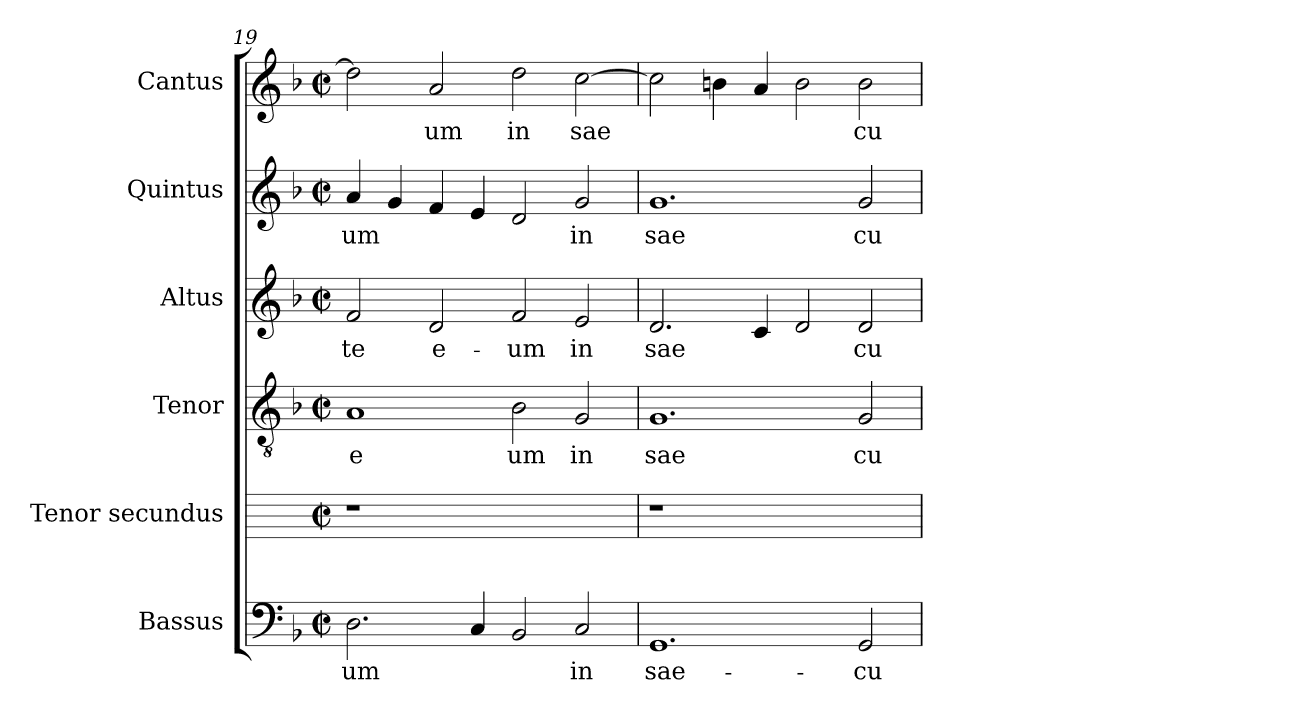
**kern	**text	**kern	**kern	**text	**kern	**text	**kern	**text	**kern	**text
*part6	*part6	*part5	*part4	*part4	*part3	*part3	*part2	*part2	*part1	*part1
*staff6	*staff6	*staff5	*staff4	*staff4	*staff3	*staff3	*staff2	*staff2	*staff1	*staff1
*I"Bassus	*	*I"Tenor  secundus	*I"Tenor	*	*I"Altus	*	*I"Quintus	*	*I"Cantus	*
*I'B	*	*	*I'T	*	*I'A	*	*I'Q	*	*I'C	*
!!LO:PB:g=z
*clefF4	*	*	*clefGv2	*	*clefG2	*	*clefG2	*	*clefG2	*
*k[b-]	*	*k[]	*k[b-]	*	*k[b-]	*	*k[b-]	*	*k[b-]	*
*F:	*	*C:	*F:	*	*F:	*	*F:	*	*F:	*
*M2/2	*	*M2/2	*M2/2	*	*M2/2	*	*M2/2	*	*M2/2	*
*met(c|)	*	*met(c|)	*met(c|)	*	*met(c|)	*	*met(c|)	*	*met(c|)	*
=19	=19	=19	=19	=19	=19	=19	=19	=19	=19	=19
!	!LO:LY:b:cj	!	!	!LO:LY:b:cj	!	!LO:LY:b:cj	!	!LO:LY:b:cj	!	!LO:LY:b:cj
2.D\	um	1r	1A	e	2f/	te	4a/	-um	2dd\]	.
!	!	!	!	!	!	!	!	!LO:LY:b:cj	!	!
.	.	.	.	.	.	.	4g/	.	.	.
!	!	!	!	!	!	!LO:LY:b:cj	!	!LO:LY:b:cj	!	!LO:LY:b:cj
.	.	.	.	.	2d/	e-	4f/	.	2a/	um
!	!LO:LY:b:cj	!	!	!	!	!	!	!LO:LY:b:cj	!	!
4C/	.	.	.	.	.	.	4e/	.	.	.
!	!LO:LY:b:cj	!	!	!LO:LY:b:cj	!	!LO:LY:b:cj	!	!LO:LY:b:cj	!	!LO:LY:b:cj
2BB-/	.	1ryy	2B-\	um	2f/	-um	2d/	.	2dd\	in
!	!LO:LY:b:cj	!	!	!LO:LY:b:cj	!	!LO:LY:b:cj	!	!LO:LY:b:cj	!	!LO:LY:b:cj
2C/	in	.	2G/	in	2e/	in	2g/	in	[>2cc\	sae-
=20	=20	=20	=20	=20	=20	=20	=20	=20	=20	=20
!	!LO:LY:b:cj	!	!	!LO:LY:b:cj	!	!LO:LY:b:cj	!	!LO:LY:b:cj	!	!LO:LY:b:cj
1.GG	sae-	1r	1.G	sae	2.d/	sae-	1.g	sae	2cc\]	--
!	!	!	!	!	!	!	!	!	!	!LO:LY:b:cj
.	.	.	.	.	.	.	.	.	4bn\	--
!	!	!	!	!	!	!LO:LY:b:cj	!	!	!	!LO:LY:b:cj
.	.	.	.	.	4c/	--	.	.	4a/	--
!	!	!	!	!	!	!LO:LY:b:cj	!	!	!	!LO:LY:b:cj
.	.	1ryy	.	.	2d/	--	.	.	2b\	--
!	!LO:LY:b:cj	!	!	!LO:LY:b:cj	!	!LO:LY:b:cj	!	!LO:LY:b:cj	!	!LO:LY:b:cj
2GG/	-cu-	.	2G/	cu	2d/	-cu-	2g/	cu	2b\	-cu-
=	=	=	=	=	=	=	=	=	=	=
*-	*-	*-	*-	*-	*-	*-	*-	*-	*-	*-
